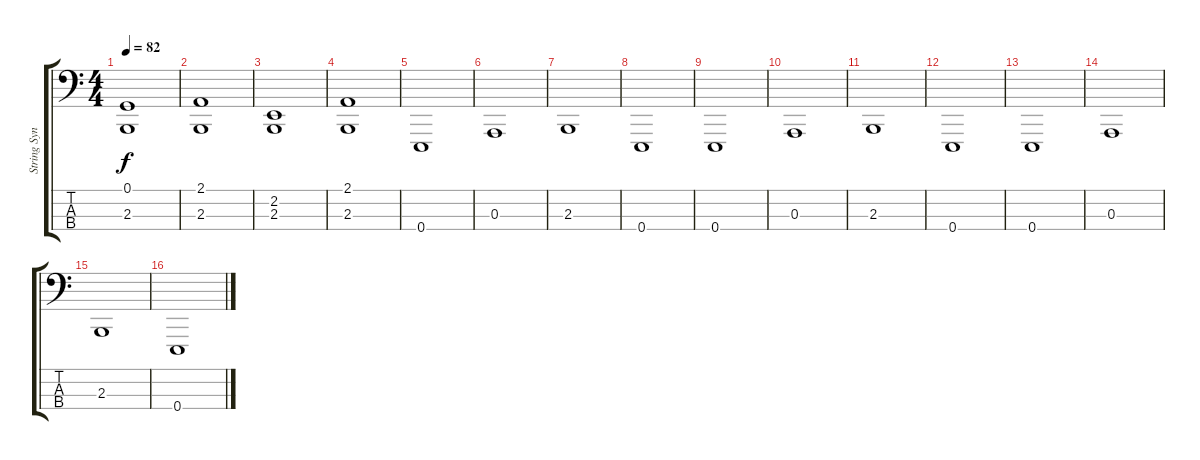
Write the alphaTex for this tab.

\track ("String Synth. Bass" "String Syn") {instrument synthstrings2}
\staff {score tabs}
\tuning (G2 D2 A1 E1) {hide}
\ts (4 4)
\tempo 82
\clef f4
\ks c
(0.1 2.3).1{dy f instrument synthstrings2} |
(2.1 2.3).1 |
(2.2 2.3).1 |
(2.1 2.3).1 |
0.4.1 |
0.3.1 |
2.3.1 |
0.4.1 |
0.4.1 |
0.3.1 |
2.3.1 |
0.4.1 |
0.4.1 |
0.3.1 |
2.3.1 |
0.4.1
